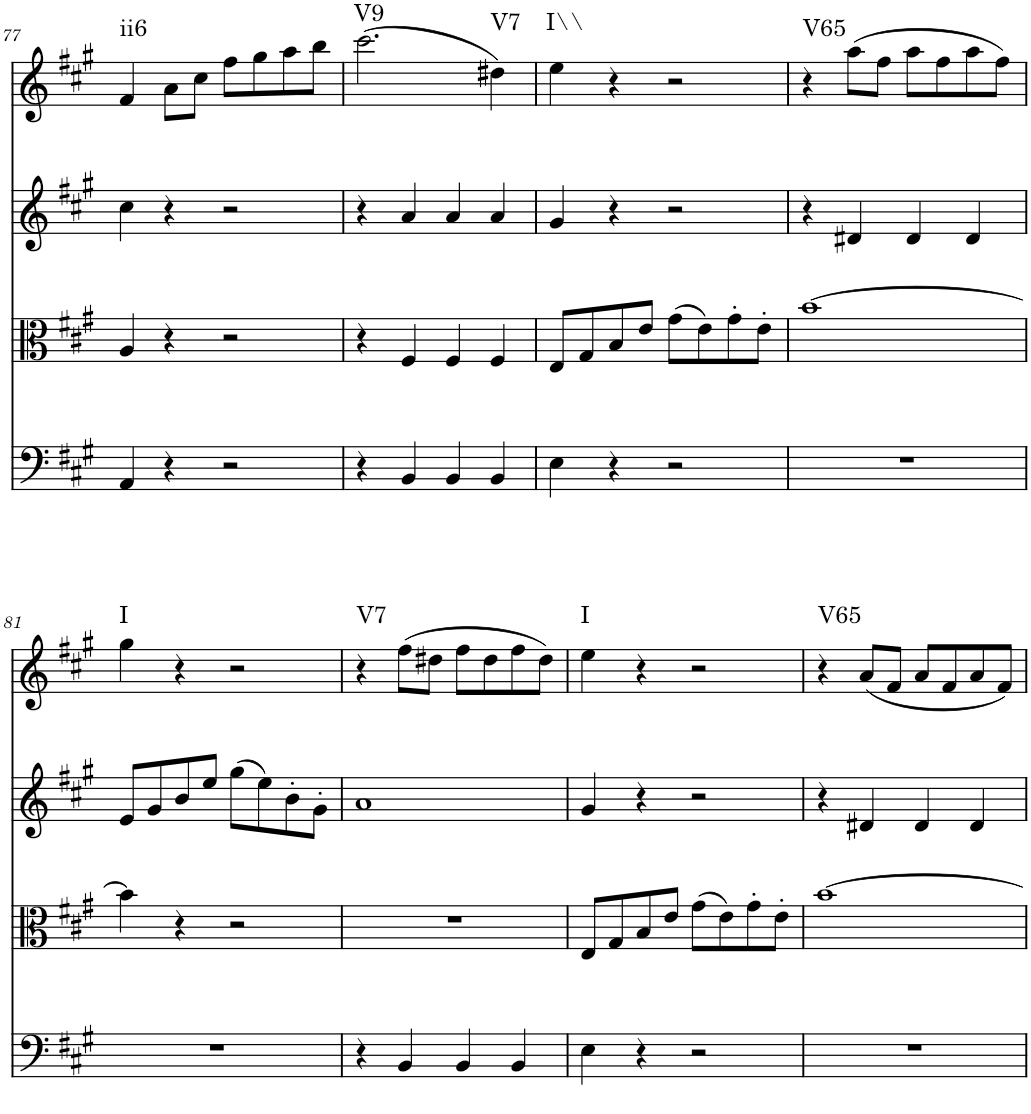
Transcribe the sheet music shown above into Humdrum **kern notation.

**kern	**kern	**kern	**kern	**harte
*part4	*part3	*part2	*part1	*part1
*staff4	*staff3	*staff2	*staff1	*
*I"Violoncello	*I"Viola	*I"Violin 2	*I"Violin 1	*
*I'Vc	*I'Vla	*I'Vln	*I'Vln	*
!!LO:PB:g=z
*clefF4	*clefC3	*clefG2	*clefG2	*
*k[f#c#g#]	*k[f#c#g#]	*k[f#c#g#]	*k[f#c#g#]	*
*A:	*A:	*A:	*A:	*
*M2/2	*M2/2	*M2/2	*M2/2	*
*met(c|)	*met(c|)	*met(c|)	*met(c|)	*
=77	=77	=77	=77	=77
!	!	!	!	!LO:H:kt=ii6
4AA/	4A/	4cc#\	4f#/	N
4r	4r	4r	8a\L	.
.	.	.	8cc#\J	.
2r	2r	2r	8ff#\L	.
.	.	.	8gg#\	.
.	.	.	8aa\	.
.	.	.	8bb\J	.
=78	=78	=78	=78	=78
!	!	!	!	!LO:H:kt=V9
4r	4r	4r	(2.ccc#\	N
4BB/	4F#/	4a/	.	.
4BB/	4F#/	4a/	.	.
!	!	!	!	!LO:H:kt=V7
4BB/	4F#/	4a/	4dd#X\)	N
=79	=79	=79	=79	=79
!	!	!	!	!LO:H:kt=I\\
4E\	8E/L	4g#/	4ee\	N
.	8G#/	.	.	.
4r	8B/	4r	4r	.
.	8e/J	.	.	.
2r	(8g#\L	2r	2r	.
.	8e\)	.	.	.
.	8g#'\	.	.	.
.	8e'\J	.	.	.
=80	=80	=80	=80	=80
!	!	!	!	!LO:H:kt=V65
1r	[1b	4r	4r	N
.	.	4d#X/	(8aa\L	.
.	.	.	8ff#\J	.
.	.	4d#/	8aa\L	.
.	.	.	8ff#\	.
.	.	4d#/	8aa\	.
.	.	.	8ff#\J)	.
!!LO:LB:g=z
=81	=81	=81	=81	=81
!	!	!	!	!LO:H:kt=I
1r	4b\]	8e/L	4gg#\	N
.	.	8g#/	.	.
.	4r	8b/	4r	.
.	.	8ee/J	.	.
.	2r	(8gg#\L	2r	.
.	.	8ee\)	.	.
.	.	8b'\	.	.
.	.	8g#'\J	.	.
=82	=82	=82	=82	=82
!	!	!	!	!LO:H:kt=V7
4r	1r	1a	4r	N
4BB/	.	.	(8ff#\L	.
.	.	.	8dd#X\J	.
4BB/	.	.	8ff#\L	.
.	.	.	8dd#\	.
4BB/	.	.	8ff#\	.
.	.	.	8dd#\J)	.
=83	=83	=83	=83	=83
!	!	!	!	!LO:H:kt=I
4E\	8E/L	4g#/	4ee\	N
.	8G#/	.	.	.
4r	8B/	4r	4r	.
.	8e/J	.	.	.
2r	(8g#\L	2r	2r	.
.	8e\)	.	.	.
.	8g#'\	.	.	.
.	8e'\J	.	.	.
=84	=84	=84	=84	=84
!	!	!	!	!LO:H:kt=V65
1r	[1b	4r	4r	N
.	.	4d#X/	(8a/L	.
.	.	.	8f#/J	.
.	.	4d#/	8a/L	.
.	.	.	8f#/	.
.	.	4d#/	8a/	.
.	.	.	8f#/J)	.
=	=	=	=	=
*-	*-	*-	*-	*-
